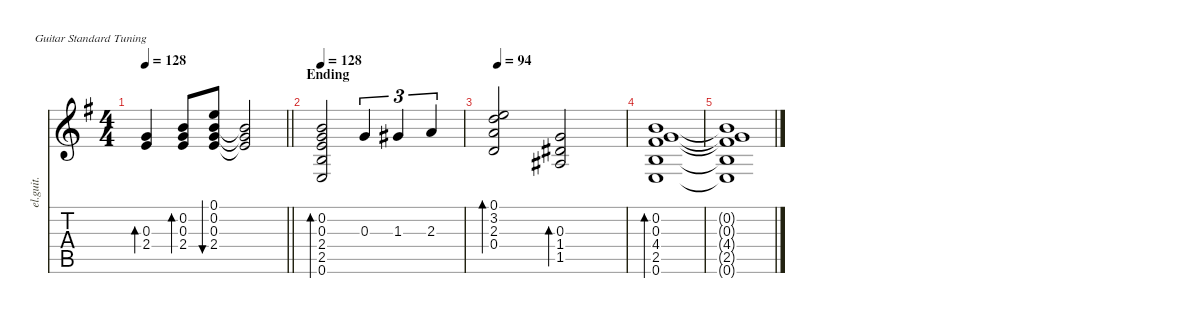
\defaultSystemsLayout 4
\hideDynamics
\bracketExtendMode nobrackets
\otherSystemsTrackNameOrientation horizontal
\track ("Gtr.2" "el.guit.") {defaultSystemsLayout 8 instrument electricguitarclean}
\staff {score tabs}
\tuning (E4 B3 G3 D3 A2 E2)
\ts (4 4)
\tempo 128
\clef g2
\barLineRight lightlight
\ks eminor
(0.3{acc forcenatural} 2.4{acc forcenatural}).4{bd 120 dy mp beam Up} (0.2{acc forcenatural} 0.3{acc forcenatural} 2.4{acc forcenatural}).8{bd 30 beam Up} (0.1{acc forcenatural} 0.2{acc forcenatural} 0.3{acc forcenatural} 2.4{acc forcenatural}).8{bu 30 dy ff beam Up} (0.2{t acc forcenatural} 0.3{t acc forcenatural} 2.4{t acc forcenatural}).2{dy f beam Up} |
\section ("" "Ending")
\tempo 128
(0.2{acc forcenatural} 0.3{acc forcenatural} 2.4{acc forcenatural} 2.5{acc forcenatural} 0.6{acc forcenatural}).2{bd 60 beam Up} 0.3{acc forcenatural}.4{tu (3 2) dy mf beam Up} 1.3{acc #}.4{tu (3 2) dy f beam Up} 2.3{acc forcenatural}.4{tu (3 2) dy fff beam Up} |
\tempo 94
(0.1{acc forcenatural} 3.2{acc forcenatural} 2.3{acc forcenatural} 0.4{acc forcenatural}).2{bd 120 dy f beam Up} (0.3{acc forcenatural} 1.4{acc #} 1.5{acc #}).2{bd 60 dy ff beam Up} |
(0.2{acc forcenatural} 0.3{acc forcenatural} 4.4{acc #} 2.5{acc forcenatural} 0.6{acc forcenatural}).1{bd 120 dy mf beam Up} |
(0.2{t acc forcenatural} 0.3{t acc forcenatural} 4.4{t acc #} 2.5{t acc forcenatural} 0.6{t acc forcenatural}).1{dy f beam Up}
